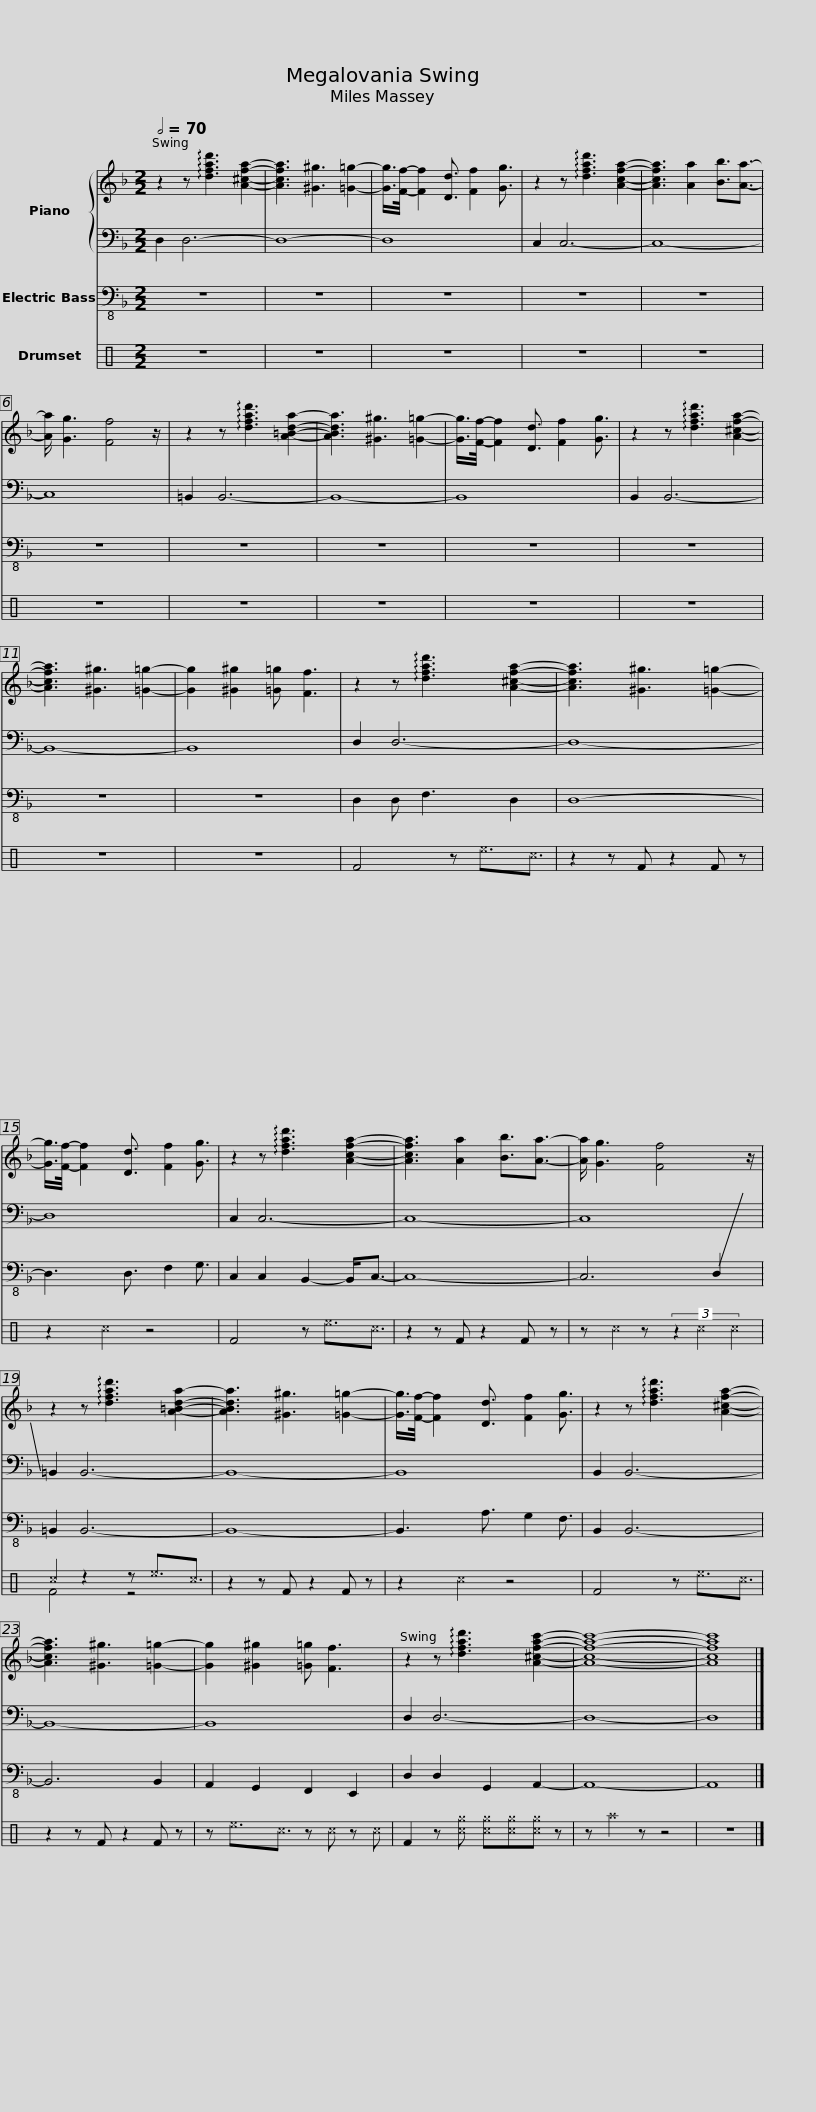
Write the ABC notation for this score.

X:1
%%score { 1 | 2 } 3 ( 4 5 )
L:1/8
Q:1/2=70
M:2/2
I:linebreak $
K:F
V:1 treble
V:2 bass
V:3 bass-8
V:4 perc
K:none
V:5 perc
K:none
V:1
 z2 z !arpeggio![dfad']3 [A^cfa]2- | [Acfa]3 [^G^g]3 [=G=g]2- | [Gg]/>[Ff]/- [Ff]2 [Dd]3/2 [Ff]2 [Gg]3/2 | z2 z !arpeggio![dfad']3 [Acfa]2- | [Acfa]3 [Aa]2 [Bb]3/2[Aa]3/2- | %5
 [Aa]/ [Gg]3 [Ff]4 z/ |$ z2 z !arpeggio![dfad']3 [A=Bda]2- | [ABda]3 [^G^g]3 [=G=g]2- | [Gg]/>[Ff]/- [Ff]2 [Dd]3/2 [Ff]2 [Gg]3/2 | z2 z !arpeggio![dfad']3 [A^cfa]2- | %10
 [Acfa]3 [^G^g]3 [=G=g]2- | [Gg]2 [^G^g]2 [=G=g] [Ff]3 |$ z2 z !arpeggio![dfad']3 [A^cfa]2- | [Acfa]3 [^G^g]3 [=G=g]2- | [Gg]/>[Ff]/- [Ff]2 [Dd]3/2 [Ff]2 [Gg]3/2 | %15
 z2 z !arpeggio![dfad']3 [Acfa]2- | [Acfa]3 [Aa]2 [Bb]3/2[Aa]3/2- |$ [Aa]/ [Gg]3 [Ff]4 z/ | z2 z !arpeggio![dfad']3 [A=Bda]2- | [ABda]3 [^G^g]3 [=G=g]2- | %20
 [Gg]/>[Ff]/- [Ff]2 [Dd]3/2 [Ff]2 [Gg]3/2 | z2 z !arpeggio![dfad']3 [A^cfa]2- |$ [Acfa]3 [^G^g]3 [=G=g]2- | [Gg]2 [^G^g]2 [=G=g] [Ff]3 | z2 z !arpeggio![dfad']3 [A^cfac']2- | %25
 [Acfac']8- | [Acfac']8 |] %27
V:2
 D,2 D,6- | D,8- | D,8 | C,2 C,6- | C,8- | %5
 C,8 |$ =B,,2 B,,6- | B,,8- | B,,8 | B,,2 B,,6- | %10
 B,,8- | B,,8 |$ D,2 D,6- | D,8- | D,8 | %15
 C,2 C,6- | C,8- |$ C,8 | =B,,2 B,,6- | B,,8- | %20
 B,,8 | B,,2 B,,6- |$ B,,8- | B,,8 | D,2 D,6- | %25
 D,8- | D,8 |] %27
V:3
 z8 | z8 | z8 | z8 | z8 | %5
 z8 |$ z8 | z8 | z8 | z8 | %10
 z8 | z8 |$ D,2 D, F,3 D,2 | D,8- | D,3 D,3/2 F,2 G,3/2 | %15
 C,2 C,2 B,,2- B,,<C,- | C,8- |$ C,6 !-(!D,2 | !-)!=B,,2 B,,6- | B,,8- | %20
 B,,3 A,3/2 G,2 F,3/2 | B,,2 B,,6- |$ B,,6 B,,2 | A,,2 G,,2 F,,2 E,,2 | D,2 D,2 G,,2 A,,2- | %25
 A,,8- | A,,8 |] %27
V:4
[K:C] z8 | z8 | z8 | z8 | z8 | %5
 z8 |$ z8 | z8 | z8 | z8 | %10
 z8 | z8 |$ F4 z ^e3/2^c3/2 | z2 z F z2 F z | z2 ^c2 z4 | %15
 F4 z ^e3/2^c3/2 | z2 z F z2 F z |$ z ^c2 z (3z2 ^c2 ^c2 | ^c2 z2 z ^e3/2^c3/2 | z2 z F z2 F z | %20
 z2 ^c2 z4 | F4 z ^e3/2^c3/2 |$ z2 z F z2 F z | z ^e3/2^c3/2 z ^c z ^c | F2 z [^c^g] [^c^g][^c^g][^c^g] z | %25
 z ^a2 z z4 | z8 |] %27
V:5
[K:C] x8 | x8 | x8 | x8 | x8 | %5
 x8 |$ x8 | x8 | x8 | x8 | %10
 x8 | x8 |$ x8 | x8 | x8 | %15
 x8 | x8 |$ x8 | F4 z4 | x8 | %20
 x8 | x8 |$ x8 | x8 | x8 | %25
 x8 | x8 |] %27
